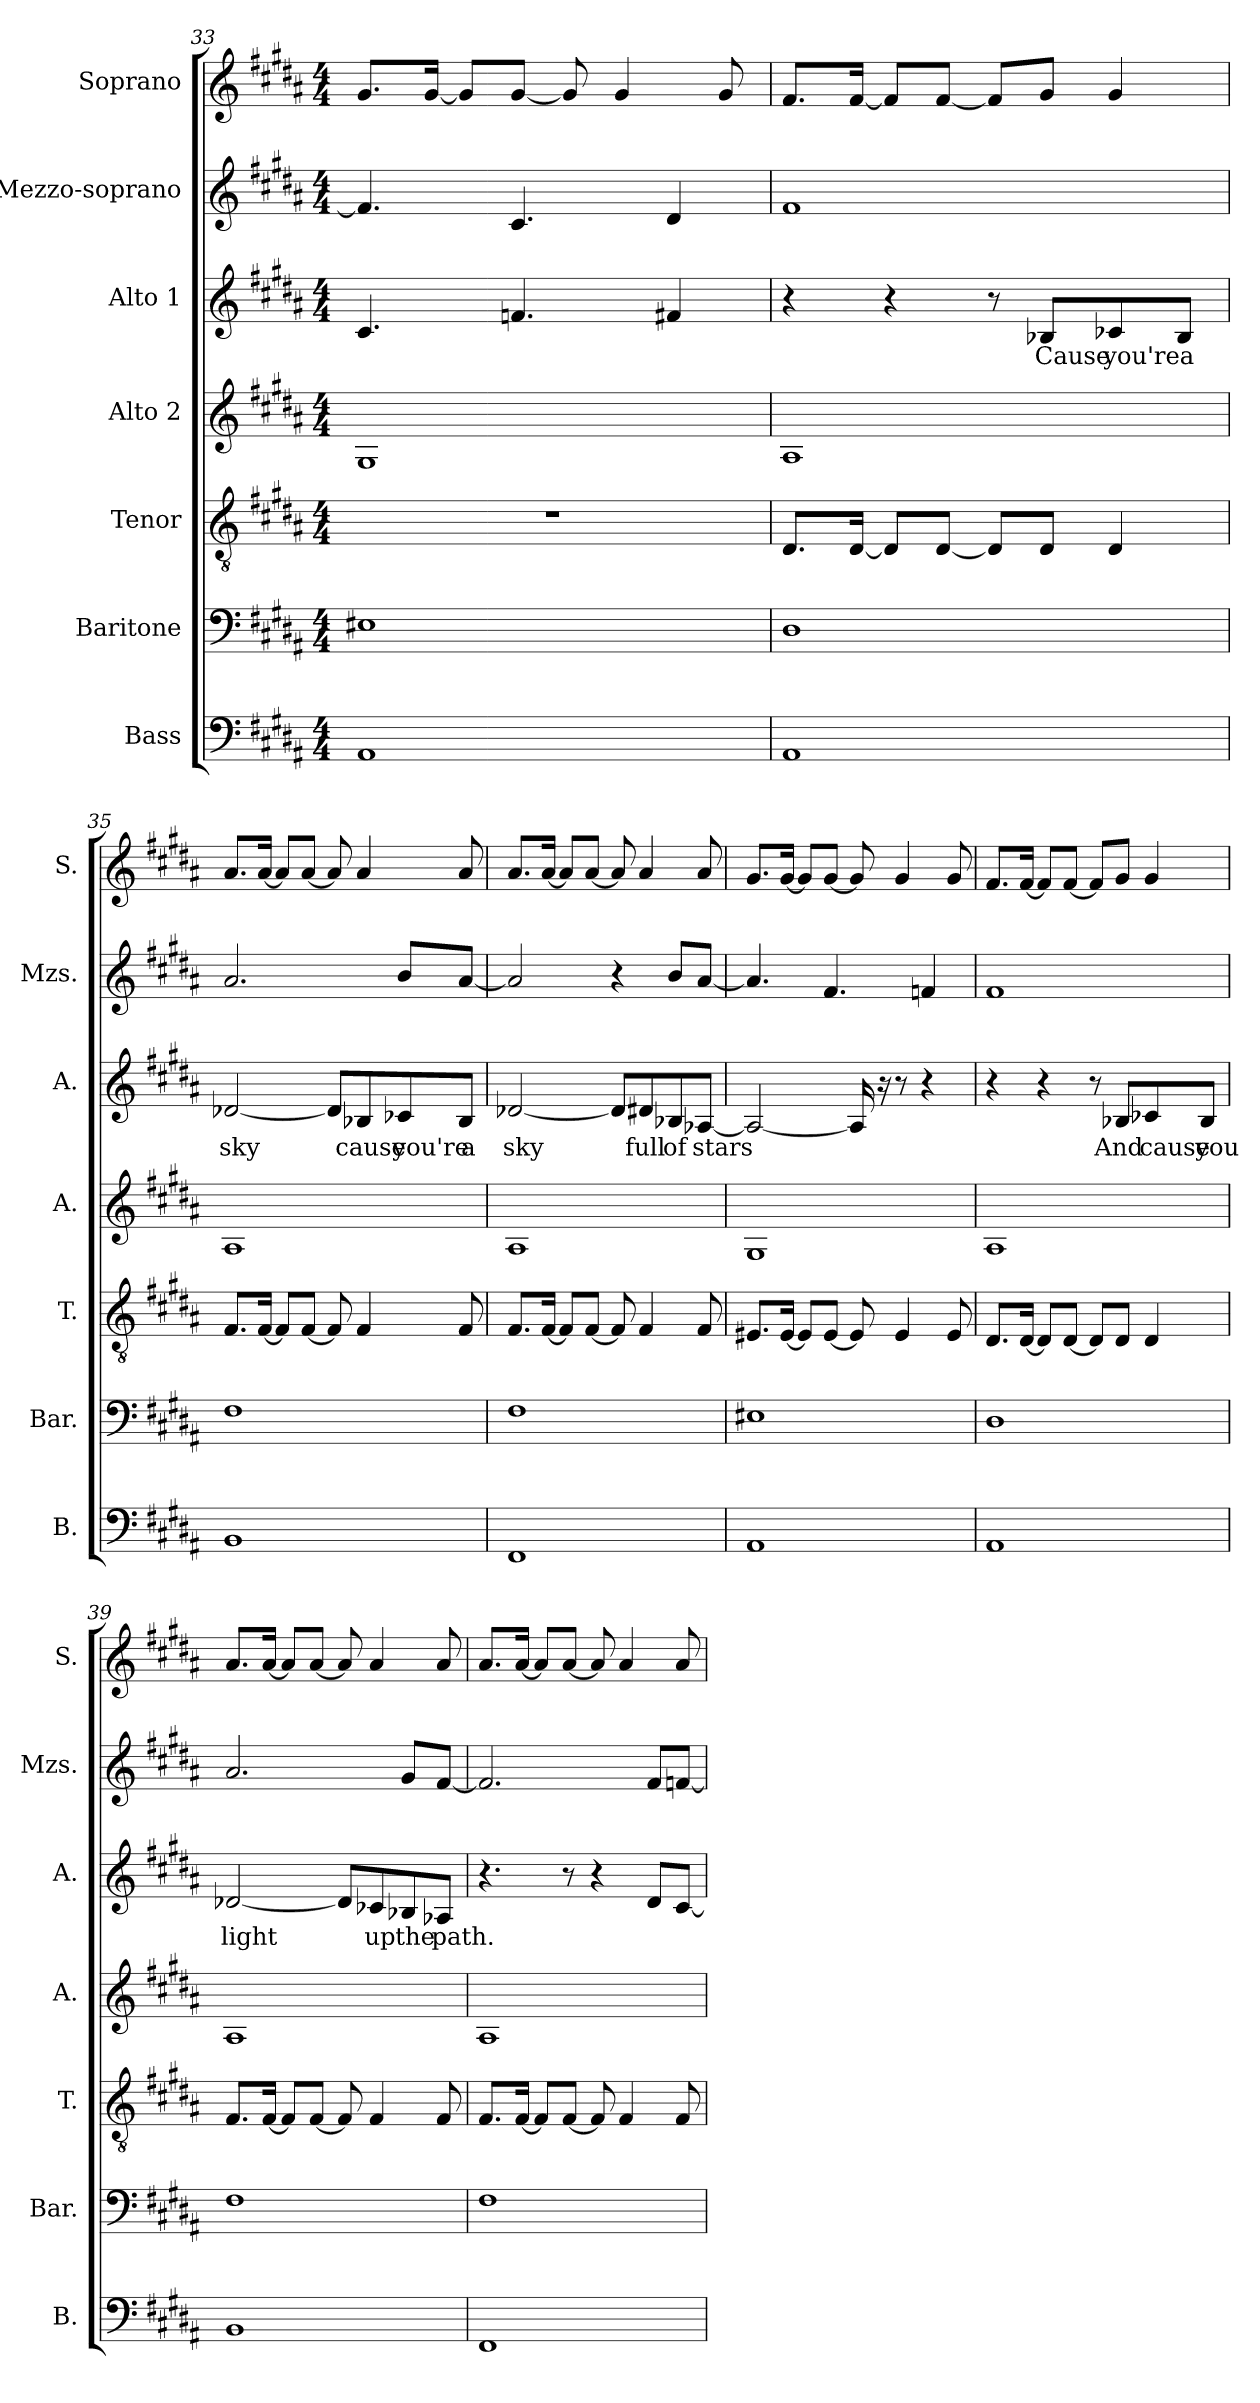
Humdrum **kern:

**kern	**kern	**kern	**kern	**kern	**text	**kern	**kern
*part7	*part6	*part5	*part4	*part3	*part3	*part2	*part1
*staff7	*staff6	*staff5	*staff4	*staff3	*staff3	*staff2	*staff1
*I"Bass	*I"Baritone	*I"Tenor	*I"Alto 2	*I"Alto 1	*	*I"Mezzo-soprano	*I"Soprano
*I'B.	*I'Bar.	*I'T.	*I'A.	*I'A.	*	*I'Mzs.	*I'S.
*clefF4	*clefF4	*clefGv2	*clefG2	*clefG2	*	*clefG2	*clefG2
*k[f#c#g#d#a#]	*k[f#c#g#d#a#]	*k[f#c#g#d#a#]	*k[f#c#g#d#a#]	*k[f#c#g#d#a#]	*	*k[f#c#g#d#a#]	*k[f#c#g#d#a#]
*M4/4	*M4/4	*M4/4	*M4/4	*M4/4	*	*M4/4	*M4/4
=33	=33	=33	=33	=33	=33	=33	=33
1AA#	1E#X	1r	1G#	4.c#/	.	4.f/]	8.g#/L
.	.	.	.	.	.	.	[16g#/Jk
.	.	.	.	.	.	.	8g#/L]
.	.	.	.	4.fn/	.	4.c#/	[8g#/J
.	.	.	.	.	.	.	8g#/]
.	.	.	.	.	.	.	4g#/
.	.	.	.	4f#X/	.	4d#/	.
.	.	.	.	.	.	.	8g#/
!!LO:PB:g=z
=34	=34	=34	=34	=34	=34	=34	=34
1AA#	1D#	8.D#/L	1A#	4r	.	1f#	8.f#/L
.	.	[16D#/Jk	.	.	.	.	[16f#/Jk
.	.	8D#/L]	.	4r	.	.	8f#/L]
.	.	[8D#/J	.	.	.	.	[8f#/J
.	.	8D#/L]	.	8r	.	.	8f#/L]
!	!	!	!	!	!LO:LY:b	!	!
.	.	8D#/J	.	8B-X/L	Cause	.	8g#/J
!	!	!	!	!	!LO:LY:b	!	!
.	.	4D#/	.	8c-X/	you're	.	4g#/
!	!	!	!	!	!LO:LY:b	!	!
.	.	.	.	8B-/J	a	.	.
=35	=35	=35	=35	=35	=35	=35	=35
!	!	!	!	!	!LO:LY:b	!	!
1BB	1F#	8.F#/L	1A#	[2d-X/	-sky	2.a#/	8.a#/L
.	.	[16F#/Jk	.	.	.	.	[16a#/Jk
.	.	8F#/L]	.	.	.	.	8a#/L]
.	.	[8F#/J	.	.	.	.	[8a#/J
.	.	8F#/]	.	8d-/L]	.	.	8a#/]
!	!	!	!	!	!LO:LY:b	!	!
.	.	4F#/	.	8B-X/	cause	.	4a#/
!	!	!	!	!	!LO:LY:b	!	!
.	.	.	.	8c-X/	you're	8b/L	.
!	!	!	!	!	!LO:LY:b	!	!
.	.	8F#/	.	8B-/J	a	[8a#/J	8a#/
=36	=36	=36	=36	=36	=36	=36	=36
!	!	!	!	!	!LO:LY:b	!	!
1FF#	1F#	8.F#/L	1A#	[2d-X/	-sky	2a#/]	8.a#/L
.	.	[16F#/Jk	.	.	.	.	[16a#/Jk
.	.	8F#/L]	.	.	.	.	8a#/L]
.	.	[8F#/J	.	.	.	.	[8a#/J
.	.	8F#/]	.	8d-/L]	.	4r	8a#/]
!	!	!	!	!	!LO:LY:b	!	!
.	.	4F#/	.	8d#X/	full	.	4a#/
!	!	!	!	!	!LO:LY:b	!	!
.	.	.	.	8B-X/	of	8b/L	.
!	!	!	!	!	!LO:LY:b	!	!
.	.	8F#/	.	[8A-X/J	-stars	[8a#/J	8a#/
!!LO:PB:g=z
=37	=37	=37	=37	=37	=37	=37	=37
1AA#	1E#X	8.E#X/L	1G#	2A-/_	.	4.a#/]	8.g#/L
.	.	[16E#/Jk	.	.	.	.	[16g#/Jk
.	.	8E#/L]	.	.	.	.	8g#/L]
.	.	[8E#/J	.	.	.	4.f#/	[8g#/J
.	.	8E#/]	.	16A-/]	.	.	8g#/]
.	.	.	.	16r	.	.	.
.	.	4E#/	.	8r	.	.	4g#/
.	.	.	.	4r	.	4fn/	.
.	.	8E#/	.	.	.	.	8g#/
=38	=38	=38	=38	=38	=38	=38	=38
1AA#	1D#	8.D#/L	1A#	4r	.	1f#	8.f#/L
.	.	[16D#/Jk	.	.	.	.	[16f#/Jk
.	.	8D#/L]	.	4r	.	.	8f#/L]
.	.	[8D#/J	.	.	.	.	[8f#/J
.	.	8D#/L]	.	8r	.	.	8f#/L]
!	!	!	!	!	!LO:LY:b	!	!
.	.	8D#/J	.	8B-X/L	And	.	8g#/J
!	!	!	!	!	!LO:LY:b	!	!
.	.	4D#/	.	8c-X/	cause	.	4g#/
!	!	!	!	!	!LO:LY:b	!	!
.	.	.	.	8B-/J	you	.	.
=39	=39	=39	=39	=39	=39	=39	=39
!	!	!	!	!	!LO:LY:b	!	!
1BB	1F#	8.F#/L	1A#	[2d-X/	light	2.a#/	8.a#/L
.	.	[16F#/Jk	.	.	.	.	[16a#/Jk
.	.	8F#/L]	.	.	.	.	8a#/L]
.	.	[8F#/J	.	.	.	.	[8a#/J
.	.	8F#/]	.	8d-/L]	.	.	8a#/]
!	!	!	!	!	!LO:LY:b	!	!
.	.	4F#/	.	8c-X/	up	.	4a#/
!	!	!	!	!	!LO:LY:b	!	!
.	.	.	.	8B-X/	the	8g#/L	.
!	!	!	!	!	!LO:LY:b	!	!
.	.	8F#/	.	8A-X/J	path.	[8f#/J	8a#/
!!LO:PB:g=z
=40	=40	=40	=40	=40	=40	=40	=40
1FF#	1F#	8.F#/L	1A#	4.r	.	2.f#/]	8.a#/L
.	.	[16F#/Jk	.	.	.	.	[16a#/Jk
.	.	8F#/L]	.	.	.	.	8a#/L]
.	.	[8F#/J	.	8r	.	.	[8a#/J
.	.	8F#/]	.	4r	.	.	8a#/]
.	.	4F#/	.	.	.	.	4a#/
.	.	.	.	8d#/L	.	8f#/L	.
.	.	8F#/	.	[8c#/J	.	[8fn/J	8a#/
=	=	=	=	=	=	=	=
*-	*-	*-	*-	*-	*-	*-	*-
